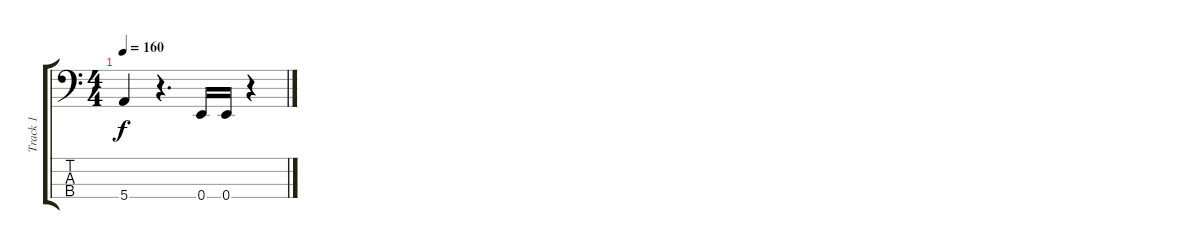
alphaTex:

\track ("Track 1" "Track 1") {instrument electricbasspick}
\staff {score tabs}
\tuning (G2 D2 A1 E1) {hide}
\ts (4 4)
\tempo 160
\clef f4
\ks c
5.4.4{dy f} r.4{d} 0.4.16 0.4.16 r.4
